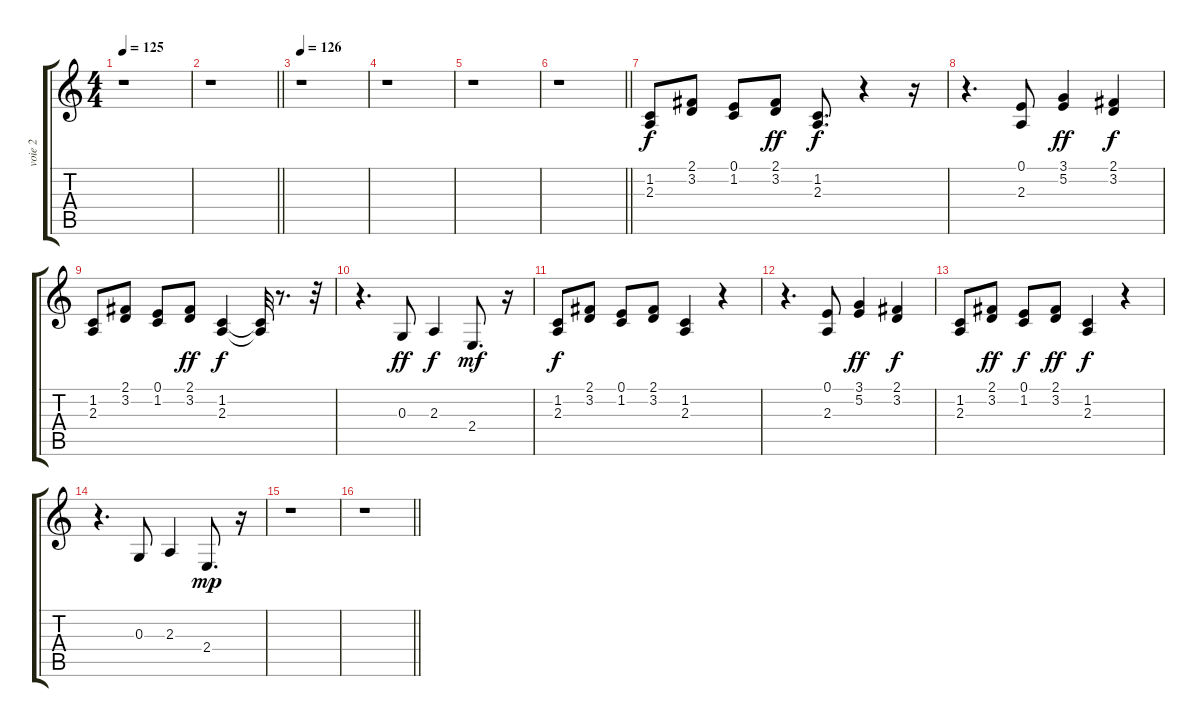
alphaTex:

\track ("voie 2" "voie 2") {instrument trombone}
\staff {score tabs}
\tuning (E4 B3 G3 D3 A2 E2) {hide}
\ts (4 4)
\tempo 125
\clef g2
\ks c
r.1{dy f} |
\barLineRight lightlight
r.1 |
\tempo 126
r.1 |
r.1 |
r.1 |
\barLineRight lightlight
r.1 |
(1.2 2.3).8 (2.1 3.2).8 (0.1 1.2).8 (2.1 3.2).8{dy ff} (1.2 2.3).8{d dy f} r.4 r.16 |
r.4{d} (0.1 2.3).8 (3.1 5.2).4{dy ff} (2.1 3.2).4{dy f} |
(1.2 2.3).8 (2.1 3.2).8 (0.1 1.2).8 (2.1 3.2).8{dy ff} (1.2 2.3).4{dy f} (1.2{t} 2.3{t}).32 r.8{d} r.32 |
r.4{d} 0.3.8{dy ff} 2.3.4{dy f} 2.4.8{d dy mf} r.16 |
(1.2 2.3).8{dy f} (2.1 3.2).8 (0.1 1.2).8 (2.1 3.2).8 (1.2 2.3).4 r.4 |
r.4{d} (0.1 2.3).8 (3.1 5.2).4{dy ff} (2.1 3.2).4{dy f} |
(1.2 2.3).8 (2.1 3.2).8{dy ff} (0.1 1.2).8{dy f} (2.1 3.2).8{dy ff} (1.2 2.3).4{dy f} r.4 |
r.4{d} 0.3.8 2.3.4 2.4.8{d dy mp} r.16 |
r.1 |
\barLineRight lightlight
r.1
